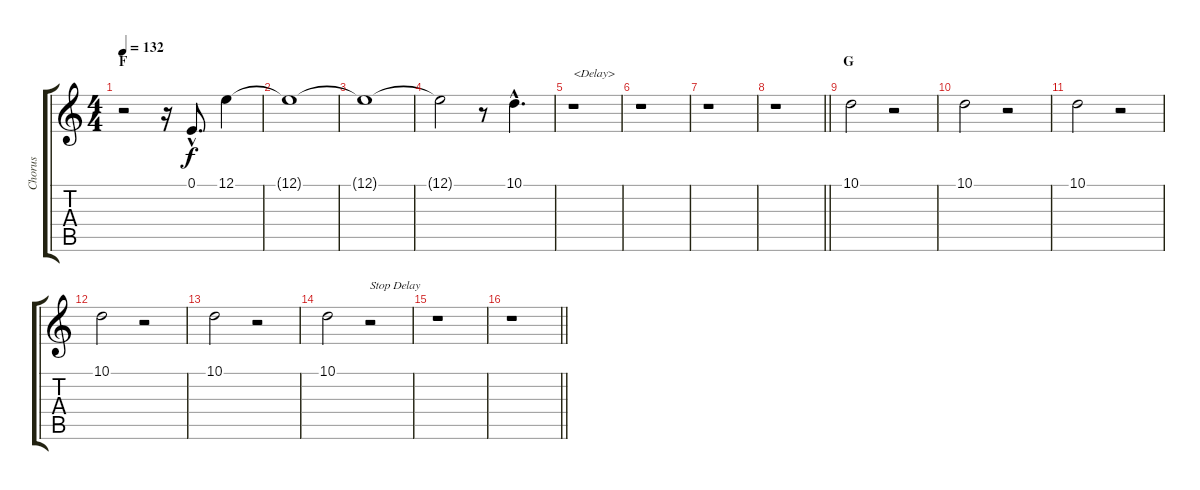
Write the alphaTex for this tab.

\track ("Chorus" "Chorus") {instrument altosax}
\staff {score tabs}
\tuning (E4 B3 G3 D3 A2 E2) {hide}
\ts (4 4)
\section ("" "F")
\tempo 132
\clef g2
\ks c
r.2{dy f} r.16 0.1{hac}.8{d} 12.1.4 |
12.1{t}.1 |
12.1{t}.1 |
12.1{t}.2 r.8 10.1{hac}.4{d} |
r.1{txt "<Delay>"} |
r.1 |
r.1 |
\barLineRight lightlight
r.1 |
\section ("" "G")
10.1.2 r.2 |
10.1.2 r.2 |
10.1.2 r.2 |
10.1.2 r.2 |
10.1.2 r.2 |
10.1.2 r.2{txt "Stop Delay"} |
r.1 |
\barLineRight lightlight
r.1
